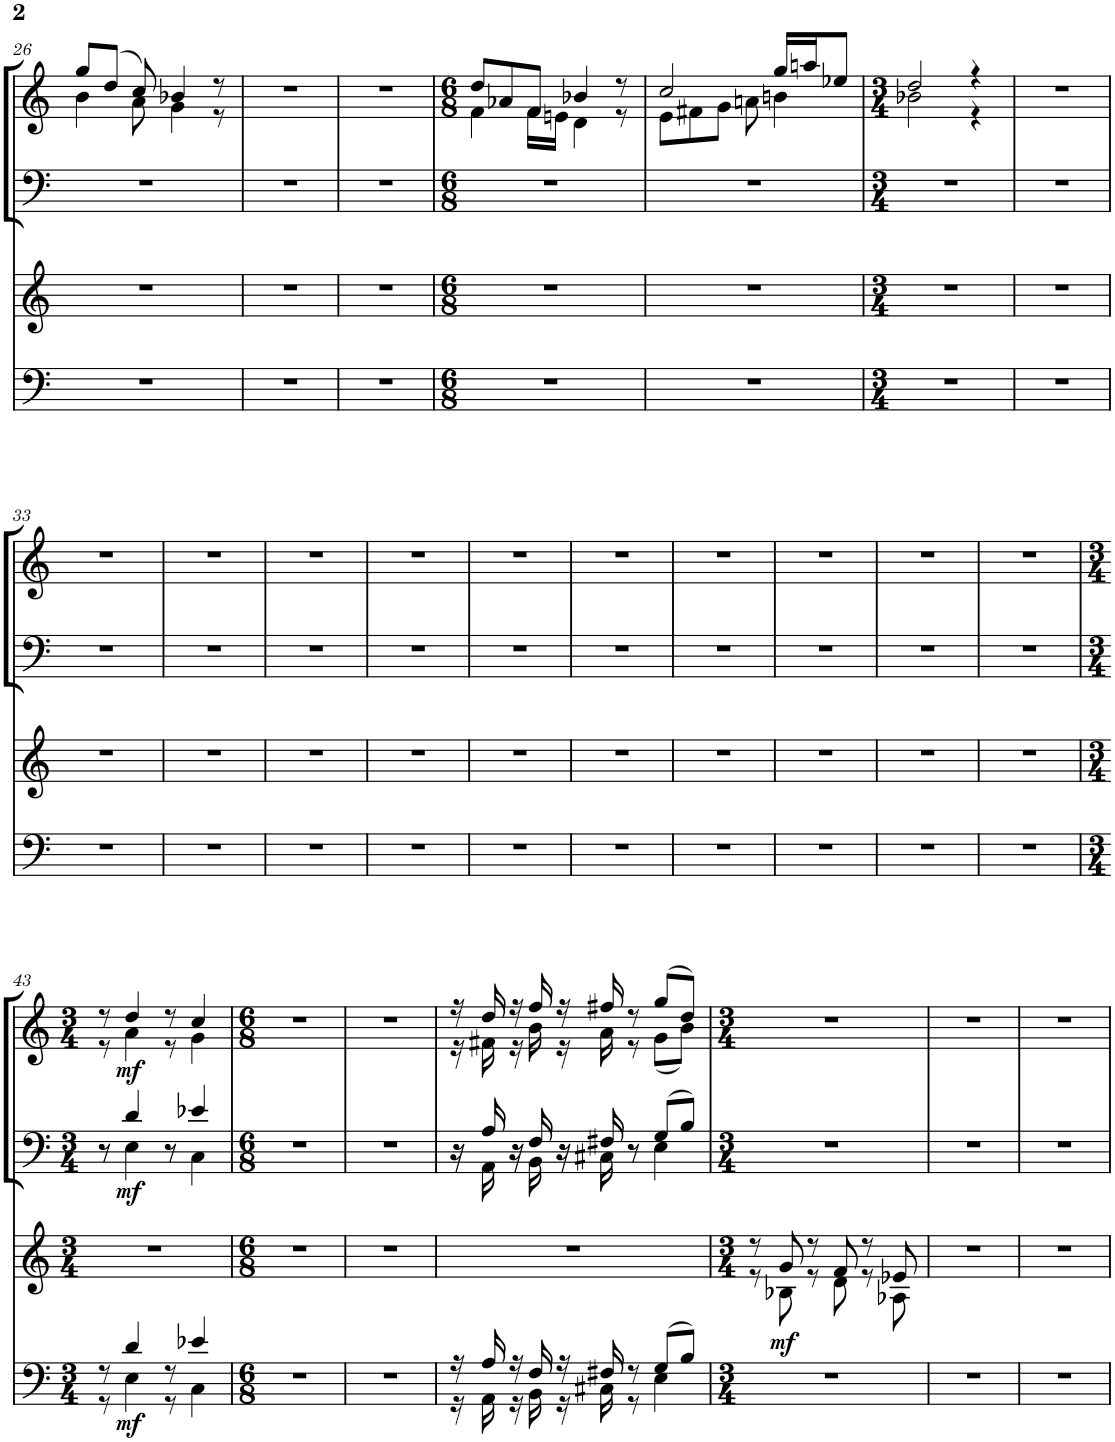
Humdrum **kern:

**kern	**dynam	**kern	**dynam	**kern	**dynam	**kern	**dynam
*part4	*part4	*part3	*part3	*part2	*part2	*part1	*part1
*staff4	*staff4	*staff3	*staff3	*staff2	*staff2	*staff1	*staff1
*I"Violas	*	*I"Horn in F	*	*I"Bassoon	*	*I"Oboe	*
*	*	*I'Hn	*	*I'Bsn	*	*I'Ob	*
!!LO:PB:g=z
*clefF4	*	*clefG2	*	*clefF4	*	*clefG2	*
*	*	*Trd4c7	*	*	*	*	*
*k[]	*	*k[]	*	*k[]	*	*k[]	*
*M3/4	*	*M3/4	*	*M3/4	*	*M3/4	*
=26	=26	=26	=26	=26	=26	=26	=26
*	*	*	*	*	*	*^	*
2.r	.	2.r	.	2.r	.	8gg/L	4b\	.
.	.	.	.	.	.	(8dd/J	.	.
.	.	.	.	.	.	8cc/)	8a\	.
.	.	.	.	.	.	4b-X/	4g\	.
.	.	.	.	.	.	8r	8r	.
*	*	*	*	*	*	*v	*v	*
=27	=27	=27	=27	=27	=27	=27	=27
2.r	.	2.r	.	2.r	.	2.r	.
=28	=28	=28	=28	=28	=28	=28	=28
2.r	.	2.r	.	2.r	.	2.r	.
=29	=29	=29	=29	=29	=29	=29	=29
*M6/8	*	*M6/8	*	*M6/8	*	*M6/8	*
*	*	*	*	*	*	*^	*
2.r	.	2.r	.	2.r	.	8dd/L	4f\	.
.	.	.	.	.	.	8a-X/	.	.
.	.	.	.	.	.	8f/J	16f\LL	.
.	.	.	.	.	.	.	16en\JJ	.
.	.	.	.	.	.	4b-X/	4d\	.
.	.	.	.	.	.	8r	8r	.
=30	=30	=30	=30	=30	=30	=30	=30	=30
2.r	.	2.r	.	2.r	.	2cc/	8e\L	.
.	.	.	.	.	.	.	8f#X\	.
.	.	.	.	.	.	.	8g\J	.
.	.	.	.	.	.	.	8an\	.
.	.	.	.	.	.	16gg/LL	4bn\	.
.	.	.	.	.	.	16aan/J	.	.
.	.	.	.	.	.	8ee-X/J	.	.
=31	=31	=31	=31	=31	=31	=31	=31	=31
*M3/4	*	*M3/4	*	*M3/4	*	*M3/4	*	*
2.r	.	2.r	.	2.r	.	2dd/	2b-X\	.
.	.	.	.	.	.	4r	4r	.
*	*	*	*	*	*	*v	*v	*
=32	=32	=32	=32	=32	=32	=32	=32
2.r	.	2.r	.	2.r	.	2.r	.
!!LO:LB:g=z
=33	=33	=33	=33	=33	=33	=33	=33
2.r	.	2.r	.	2.r	.	2.r	.
=34	=34	=34	=34	=34	=34	=34	=34
2.r	.	2.r	.	2.r	.	2.r	.
=35	=35	=35	=35	=35	=35	=35	=35
2.r	.	2.r	.	2.r	.	2.r	.
=36	=36	=36	=36	=36	=36	=36	=36
2.r	.	2.r	.	2.r	.	2.r	.
=37	=37	=37	=37	=37	=37	=37	=37
2.r	.	2.r	.	2.r	.	2.r	.
=38	=38	=38	=38	=38	=38	=38	=38
2.r	.	2.r	.	2.r	.	2.r	.
=39	=39	=39	=39	=39	=39	=39	=39
2.r	.	2.r	.	2.r	.	2.r	.
=40	=40	=40	=40	=40	=40	=40	=40
2.r	.	2.r	.	2.r	.	2.r	.
=41	=41	=41	=41	=41	=41	=41	=41
2.r	.	2.r	.	2.r	.	2.r	.
=42	=42	=42	=42	=42	=42	=42	=42
2.r	.	2.r	.	2.r	.	2.r	.
!!LO:LB:g=z
=43	=43	=43	=43	=43	=43	=43	=43
*M3/4	*	*M3/4	*	*M3/4	*	*M3/4	*
*^	*	*	*	*^	*	*^	*
8r	8r	.	2.r	.	8r	8r	.	8r	8r	.
!	!	!LO:DY:b	!	!	!	!	!LO:DY:b	!	!	!LO:DY:b
4d/	4E\	mf	.	.	4d/	4E\	mf	4dd/	4a\	mf
8r	8r	.	.	.	8r	8r	.	8r	8r	.
4e-X/	4C\	.	.	.	4e-X/	4C\	.	4cc/	4g\	.
*	*	*	*	*	*v	*v	*	*	*	*
*v	*v	*	*	*	*	*	*v	*v	*
=44	=44	=44	=44	=44	=44	=44	=44
*M6/8	*	*M6/8	*	*M6/8	*	*M6/8	*
2.r	.	2.r	.	2.r	.	2.r	.
=45	=45	=45	=45	=45	=45	=45	=45
2.r	.	2.r	.	2.r	.	2.r	.
=46	=46	=46	=46	=46	=46	=46	=46
*^	*	*	*	*^	*	*^	*
16r	16r	.	2.r	.	16r	16r	.	16r	16r	.
16A/	16AA\	.	.	.	16A/	16AA\	.	16dd/	16f#X\	.
16r	16r	.	.	.	16r	16r	.	16r	16r	.
16F/	16BB\	.	.	.	16F/	16BB\	.	16ff/	16b\	.
16r	16r	.	.	.	16r	16r	.	16r	16r	.
16F#X/	16C#X\	.	.	.	16F#X/	16C#X\	.	16ff#X/	16a\	.
8r	8r	.	.	.	8r	8r	.	8r	8r	.
(8G/L	4E\	.	.	.	(8G/L	4E\	.	(8gg/L	(8g\L	.
8B/J)	.	.	.	.	8B/J)	.	.	8dd/J)	8b\J)	.
*	*	*	*	*	*v	*v	*	*	*	*
*v	*v	*	*	*	*	*	*v	*v	*
=47	=47	=47	=47	=47	=47	=47	=47
*M3/4	*	*M3/4	*	*M3/4	*	*M3/4	*
*	*	*^	*	*	*	*	*
2.r	.	8r	8r	.	2.r	.	2.r	.
!	!	!	!	!LO:DY:b	!	!	!	!
.	.	8g/	8B-X\	mf	.	.	.	.
.	.	8r	8r	.	.	.	.	.
.	.	8f/	8d\	.	.	.	.	.
.	.	8r	8r	.	.	.	.	.
.	.	8e-X/	8A-X\	.	.	.	.	.
*	*	*v	*v	*	*	*	*	*
=48	=48	=48	=48	=48	=48	=48	=48
2.r	.	2.r	.	2.r	.	2.r	.
=49	=49	=49	=49	=49	=49	=49	=49
2.r	.	2.r	.	2.r	.	2.r	.
=	=	=	=	=	=	=	=
*-	*-	*-	*-	*-	*-	*-	*-
